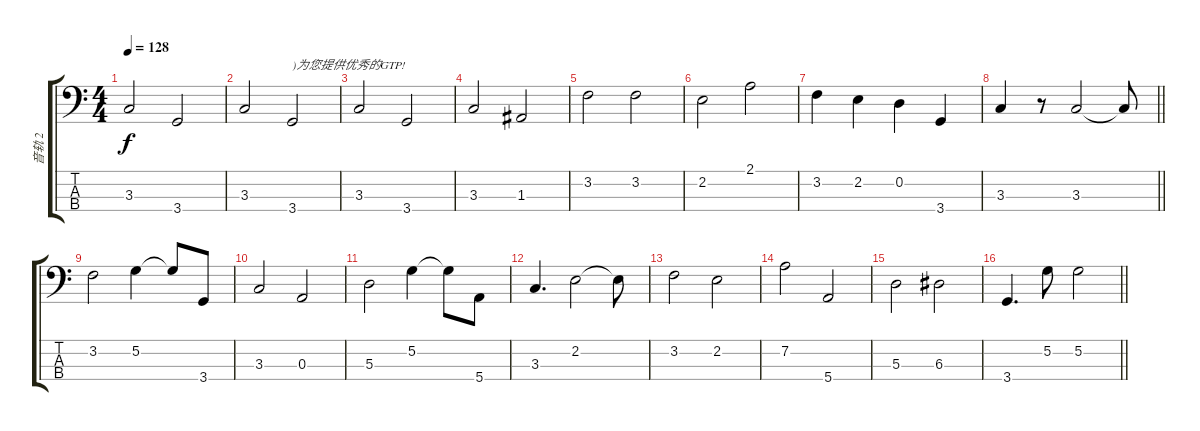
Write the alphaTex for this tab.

\track ("音轨 2" "音轨 2") {instrument electricbassfinger}
\staff {score tabs}
\tuning (G2 D2 A1 E1) {hide}
\ts (4 4)
\tempo 128
\clef f4
\ks c
3.3.2{dy f} 3.4.2 |
3.3.2 3.4.2{txt ")为您提供优秀的GTP!"} |
3.3.2 3.4.2 |
3.3.2 1.3.2 |
3.2.2 3.2.2 |
2.2.2 2.1.2 |
3.2.4 2.2.4 0.2.4 3.4.4 |
\barLineRight lightlight
3.3.4 r.8 3.3.2 3.3{t}.8 |
3.2.2 5.2.4 5.2{t}.8 3.4.8 |
3.3.2 0.3.2 |
5.3.2 5.2.4 5.2{t}.8 5.4.8 |
3.3.4{d} 2.2.2 2.2{t}.8 |
3.2.2 2.2.2 |
7.2.2 5.4.2 |
5.3.2 6.3.2 |
\barLineRight lightlight
3.4.4{d} 5.2.8 5.2.2
